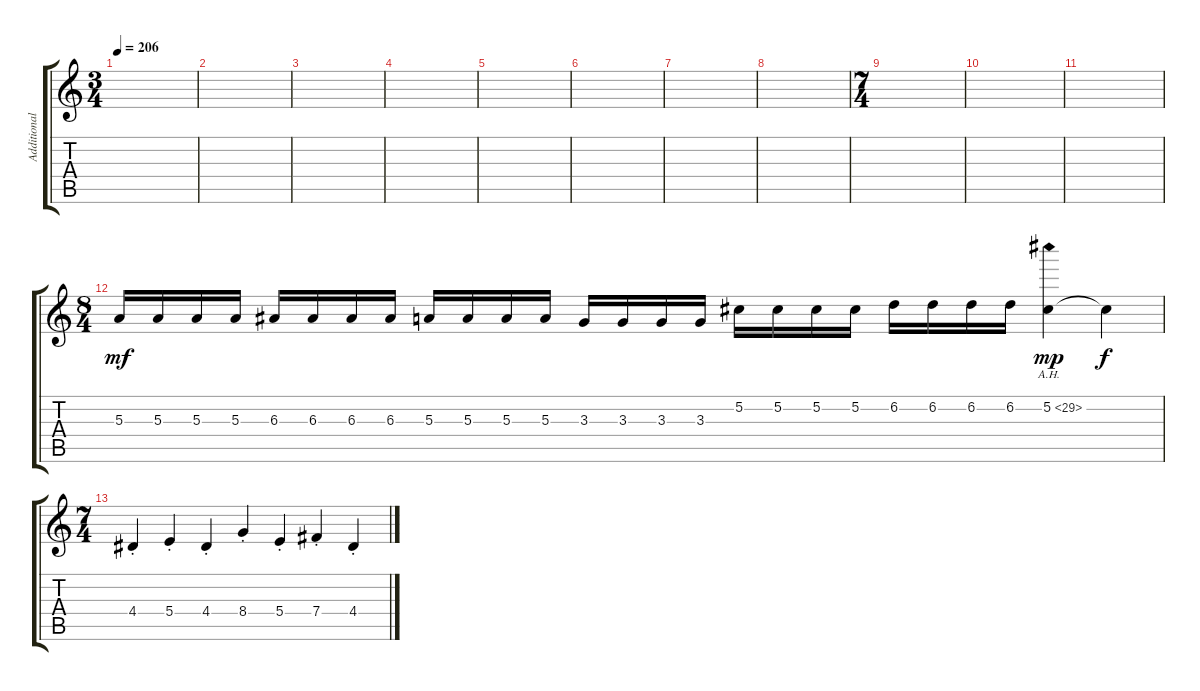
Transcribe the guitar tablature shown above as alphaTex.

\track ("Additional guitar" "Additional") {instrument overdrivenguitar}
\staff {score tabs}
\tuning (Db4 Ab3 E3 B2 Gb2 Db2) {hide}
\ts (3 4)
\tempo 206
\clef g2
\ks c
|
|
|
|
|
|
|
|
\ts (7 4)
|
|
|
\ts (8 4)
5.3.16{dy mf} 5.3.16 5.3.16 5.3.16 6.3.16 6.3.16 6.3.16 6.3.16 5.3.16 5.3.16 5.3.16 5.3.16 3.3.16 3.3.16 3.3.16 3.3.16 5.2.16 5.2.16 5.2.16 5.2.16 6.2.16 6.2.16 6.2.16 6.2.16 5.2{ah 24}.4{dy mp} 5.2{t}.4{dy f} |
\ts (7 4)
4.4{st}.4 5.4{st}.4 4.4{st}.4 8.4{st}.4 5.4{st}.4 7.4{st}.4 4.4{st}.4
